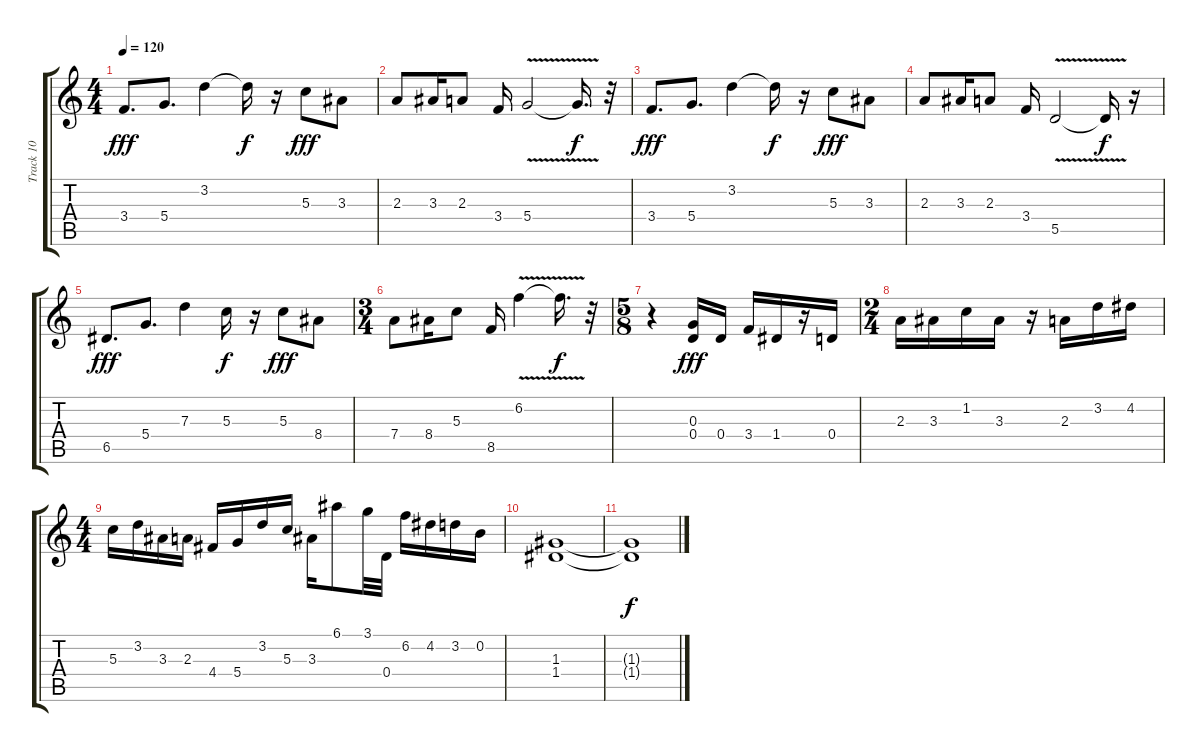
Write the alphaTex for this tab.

\track ("Track 10" "Track 10") {instrument overdrivenguitar}
\staff {score tabs}
\tuning (E4 B3 G3 D3 A2 E2) {hide}
\ts (4 4)
\tempo 120
\clef g2
\ks c
3.4.8{d dy fff} 5.4.8{d} 3.2.4 3.2{t}.16{dy f} r.16 5.3.8{dy fff} 3.3.8 |
2.3.8 3.3.16 2.3.8 3.4.16 5.4{v}.2 5.4{t}.16{d dy f} r.32 |
3.4.8{d dy fff} 5.4.8{d} 3.2.4 3.2{t}.16{dy f} r.16 5.3.8{dy fff} 3.3.8 |
2.3.8 3.3.16 2.3.8 3.4.16 5.5{v}.2 5.5{t}.16{dy f} r.16 |
6.5.8{d dy fff} 5.4.8{d} 7.3.4 5.3.16{dy f} r.16 5.3.8{dy fff} 8.4.8 |
\ts (3 4)
7.4.8 8.4.16 5.3.8 8.5.16 6.2{v}.4 6.2{t}.16{d dy f} r.32 |
\ts (5 8)
r.4 (0.3 0.4).16{dy fff} 0.4.16 3.4.16 1.4.16 r.16 0.4.16 |
\ts (2 4)
2.3.16 3.3.16 1.2.16 3.3.16 r.16 2.3.16 3.2.16 4.2.16 |
\ts (4 4)
5.3.16 3.2.16 3.3.16 2.3.16 4.4.16 5.4.16 3.2.16 5.3.16 3.3.16 6.1.8 3.1.32 0.4.32 6.2.16 4.2.16 3.2.16 0.2.16 |
(1.3 1.4).1 |
(1.3{t} 1.4{t}).1{dy f}
